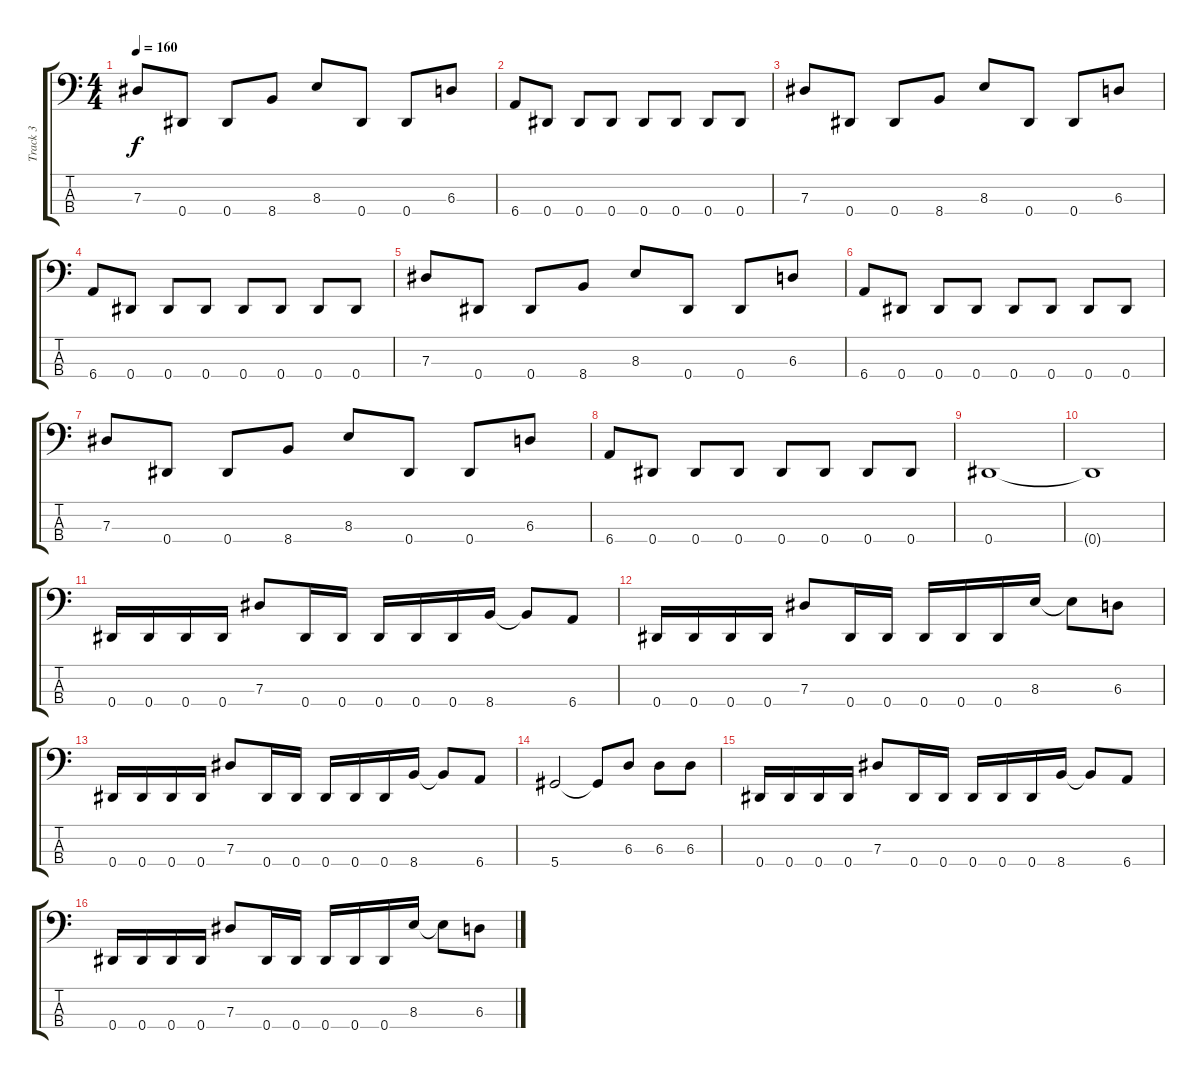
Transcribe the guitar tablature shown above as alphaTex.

\track ("Track 3" "Track 3") {instrument electricbasspick}
\staff {score tabs}
\tuning (Gb2 Db2 Ab1 Eb1) {hide}
\ts (4 4)
\tempo 160
\clef f4
\ks c
7.3.8{dy f} 0.4.8 0.4.8 8.4.8 8.3.8 0.4.8 0.4.8 6.3.8 |
6.4.8 0.4.8 0.4.8 0.4.8 0.4.8 0.4.8 0.4.8 0.4.8 |
7.3.8 0.4.8 0.4.8 8.4.8 8.3.8 0.4.8 0.4.8 6.3.8 |
6.4.8 0.4.8 0.4.8 0.4.8 0.4.8 0.4.8 0.4.8 0.4.8 |
7.3.8 0.4.8 0.4.8 8.4.8 8.3.8 0.4.8 0.4.8 6.3.8 |
6.4.8 0.4.8 0.4.8 0.4.8 0.4.8 0.4.8 0.4.8 0.4.8 |
7.3.8 0.4.8 0.4.8 8.4.8 8.3.8 0.4.8 0.4.8 6.3.8 |
6.4.8 0.4.8 0.4.8 0.4.8 0.4.8 0.4.8 0.4.8 0.4.8 |
0.4.1 |
0.4{t}.1 |
0.4.16 0.4.16 0.4.16 0.4.16 7.3.8 0.4.16 0.4.16 0.4.16 0.4.16 0.4.16 8.4.16 8.4{t}.8 6.4.8 |
0.4.16 0.4.16 0.4.16 0.4.16 7.3.8 0.4.16 0.4.16 0.4.16 0.4.16 0.4.16 8.3.16 8.3{t}.8 6.3.8 |
0.4.16 0.4.16 0.4.16 0.4.16 7.3.8 0.4.16 0.4.16 0.4.16 0.4.16 0.4.16 8.4.16 8.4{t}.8 6.4.8 |
5.4.2 5.4{t}.8 6.3.8 6.3.8 6.3.8 |
0.4.16 0.4.16 0.4.16 0.4.16 7.3.8 0.4.16 0.4.16 0.4.16 0.4.16 0.4.16 8.4.16 8.4{t}.8 6.4.8 |
0.4.16 0.4.16 0.4.16 0.4.16 7.3.8 0.4.16 0.4.16 0.4.16 0.4.16 0.4.16 8.3.16 8.3{t}.8 6.3.8
